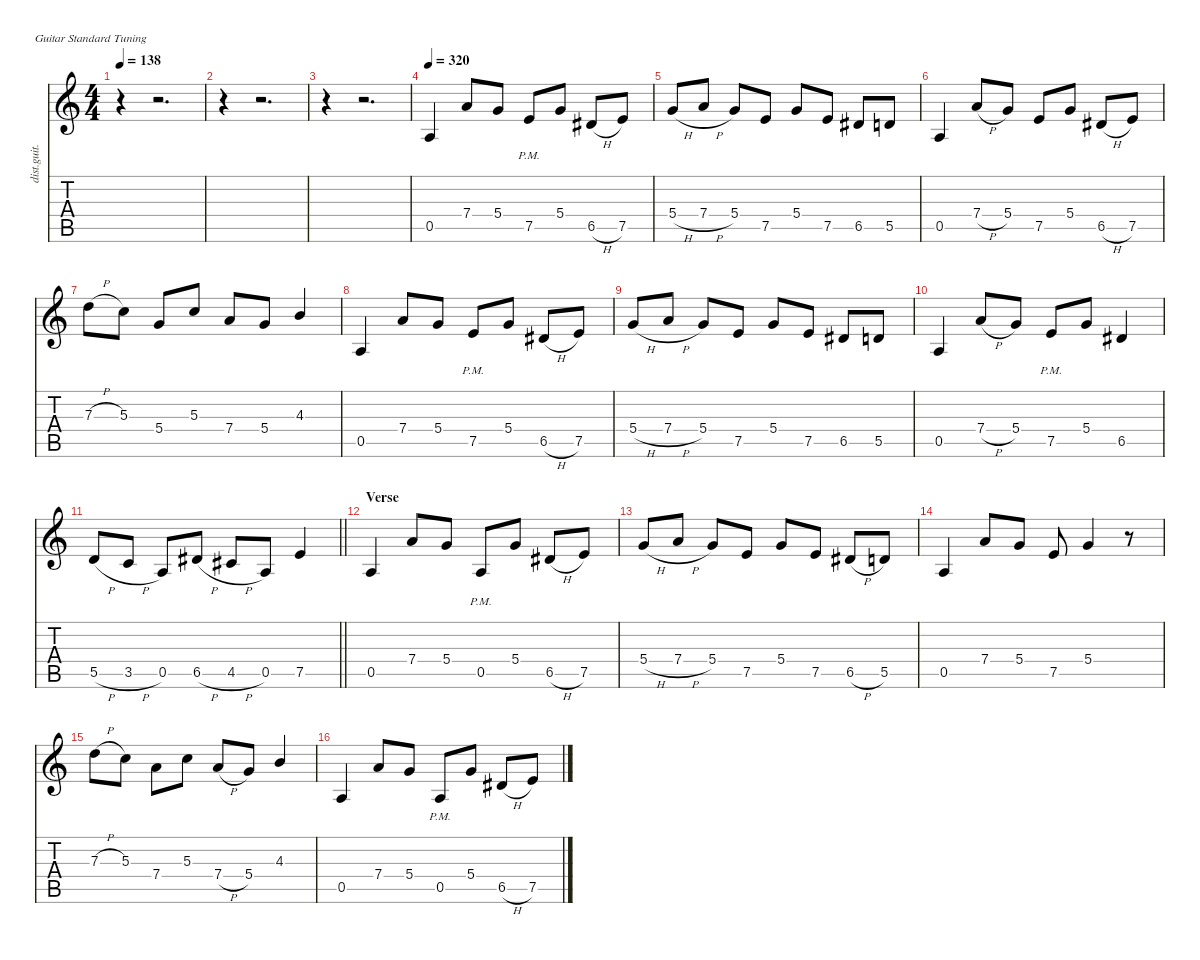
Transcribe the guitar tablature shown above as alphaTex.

\defaultSystemsLayout 4
\hideDynamics
\bracketExtendMode nobrackets
\track ("Marty Friedman" "dist.guit.") {solo instrument distortionguitar}
\staff {score tabs}
\tuning (E4 B3 G3 D3 A2 E2)
\ts (4 4)
\tempo 138
\clef g2
\ks c
r.4{dy f beam Down} r.2{d beam Down} |
r.4{beam Down} r.2{d beam Down} |
r.4{beam Down} r.2{d beam Down} |
\tempo 320
0.5.4{beam Up} 7.4.8{beam Up} 5.4.8{beam Up} 7.5{pm}.8{beam Up} 5.4.8{beam Up} 6.5{h acc #}.8{beam Up} 7.5.8{beam Up} |
5.4{h}.8{beam Up} 7.4{h}.8{beam Up} 5.4.8{beam Up} 7.5.8{beam Up} 5.4.8{beam Up} 7.5.8{beam Up} 6.5{acc #}.8{beam Up} 5.5.8{beam Up} |
0.5.4{beam Up} 7.4{h}.8{beam Up} 5.4.8{beam Up} 7.5.8{beam Up} 5.4.8{beam Up} 6.5{h acc #}.8{beam Up} 7.5.8{beam Up} |
7.3{h}.8{beam Down} 5.3.8{beam Down} 5.4.8{beam Up} 5.3.8{beam Up} 7.4.8{beam Up} 5.4.8{beam Up} 4.3.4{beam Up} |
0.5.4{beam Up} 7.4.8{beam Up} 5.4.8{beam Up} 7.5{pm}.8{beam Up} 5.4.8{beam Up} 6.5{h acc #}.8{beam Up} 7.5.8{beam Up} |
5.4{h}.8{beam Up} 7.4{h}.8{beam Up} 5.4.8{beam Up} 7.5.8{beam Up} 5.4.8{beam Up} 7.5.8{beam Up} 6.5{acc #}.8{beam Up} 5.5.8{beam Up} |
0.5.4{beam Up} 7.4{h}.8{beam Up} 5.4.8{beam Up} 7.5{pm}.8{beam Up} 5.4.8{beam Up} 6.5{acc #}.4{beam Up} |
\barLineRight lightlight
5.5{h}.8{beam Up} 3.5{h}.8{beam Up} 0.5.8{beam Up} 6.5{h acc #}.8{beam Up} 4.5{h acc #}.8{beam Up} 0.5.8{beam Up} 7.5.4{beam Up} |
\section ("" "Verse")
0.5.4{beam Up} 7.4.8{beam Up} 5.4.8{beam Up} 0.5{pm}.8{beam Up} 5.4.8{beam Up} 6.5{h acc #}.8{beam Up} 7.5.8{beam Up} |
5.4{h}.8{beam Up} 7.4{h}.8{beam Up} 5.4.8{beam Up} 7.5.8{beam Up} 5.4.8{beam Up} 7.5.8{beam Up} 6.5{h acc #}.8{beam Up} 5.5.8{beam Up} |
0.5.4{beam Up} 7.4.8{beam Up} 5.4.8{beam Up} 7.5.8{beam Up} 5.4.4{beam Up} r.8{beam Down} |
7.3{h}.8{beam Down} 5.3.8{beam Down} 7.4.8{beam Down} 5.3.8{beam Down} 7.4{h}.8{beam Up} 5.4.8{beam Up} 4.3.4{beam Up} |
0.5.4{beam Up} 7.4.8{beam Up} 5.4.8{beam Up} 0.5{pm}.8{beam Up} 5.4.8{beam Up} 6.5{h acc #}.8{beam Up} 7.5.8{beam Up}
